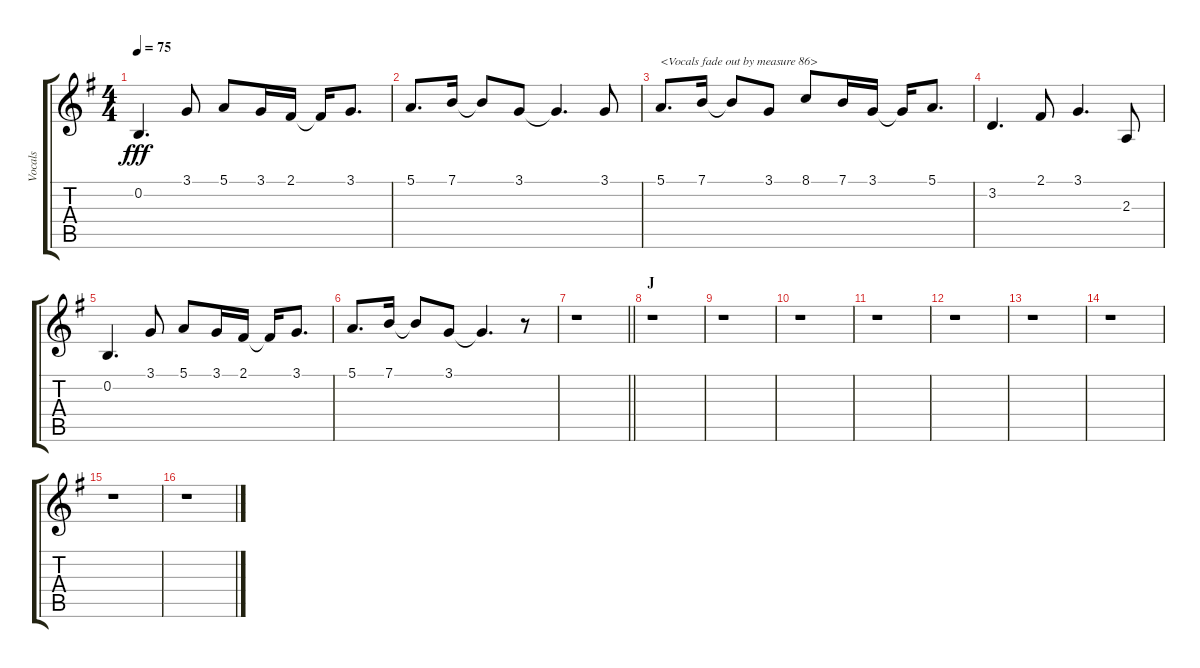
\track ("Vocals" "Vocals") {instrument voiceoohs}
\staff {score tabs}
\tuning (E4 B3 G3 D3 A2 E2) {hide}
\ts (4 4)
\tempo 75
\clef g2
\ks g
0.2.4{d dy fff} 3.1.8 5.1.8 3.1.16 2.1.16 2.1{t}.16 3.1.8{d} |
5.1.8{d} 7.1.16 7.1{t}.8 3.1.8 3.1{t}.4{d} 3.1.8 |
5.1.8{d txt "<Vocals fade out by measure 86>" volume 0} 7.1.16 7.1{t}.8 3.1.8 8.1.8 7.1.16 3.1.16 3.1{t}.16 5.1.8{d} |
3.2.4{d} 2.1.8 3.1.4{d} 2.3.8 |
0.2.4{d} 3.1.8 5.1.8 3.1.16 2.1.16 2.1{t}.16 3.1.8{d} |
5.1.8{d} 7.1.16 7.1{t}.8 3.1.8 3.1{t}.4{d} r.8 |
\barLineRight lightlight
r.1 |
\section ("" "J")
r.1 |
r.1 |
r.1 |
r.1 |
r.1 |
r.1{volume 0} |
r.1 |
r.1 |
r.1
